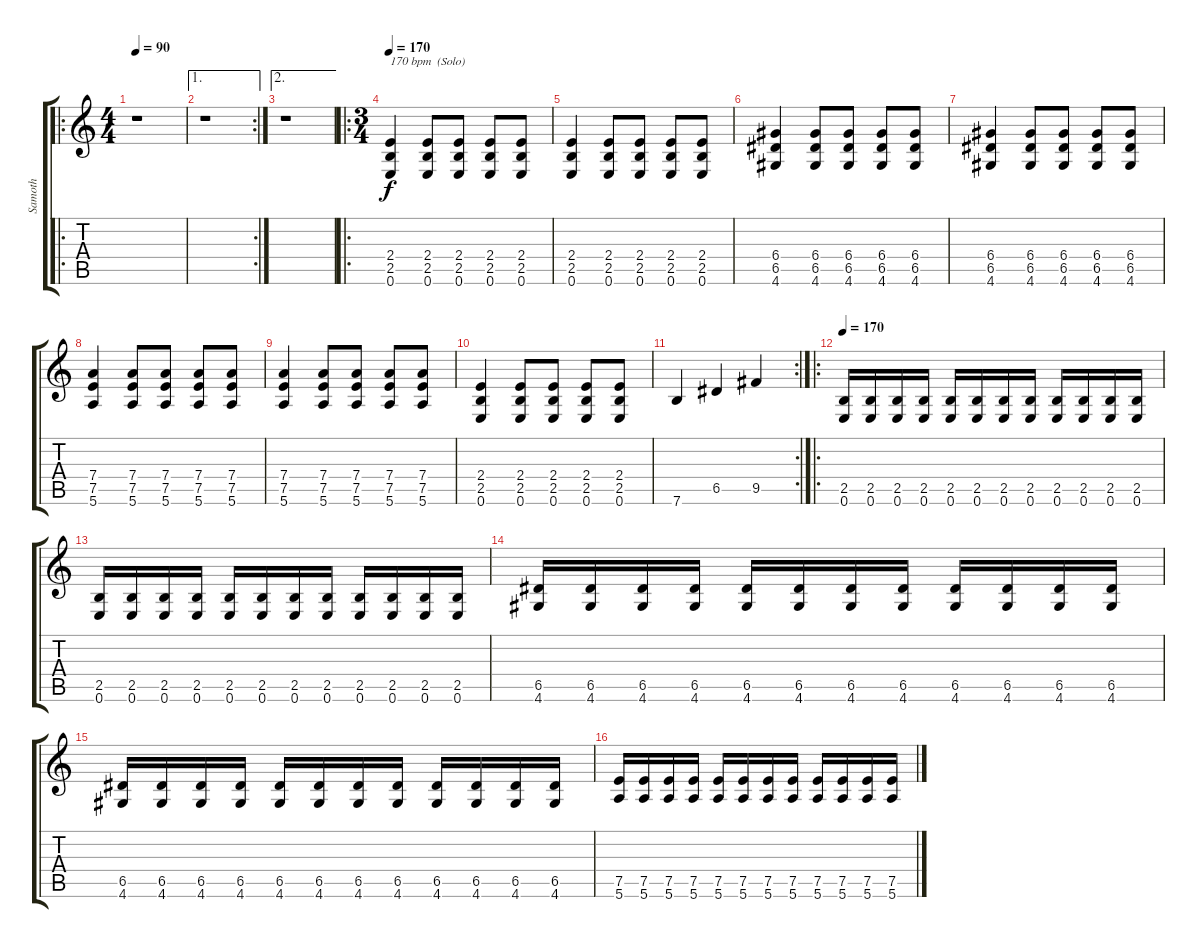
\track ("Samoth" "Samoth") {instrument distortionguitar}
\staff {score tabs}
\tuning (E4 B3 G3 D3 A2 E2) {hide}
\ro
\ts (4 4)
\tempo 90
\clef g2
\ks c
r.1{dy f} |
\ae 1
\rc 2
r.1 |
\ae 2
r.1 |
\ro
\ts (3 4)
\tempo 170
(2.4 2.5 0.6).4{txt "170 bpm  (Solo)" volume 13 balance 0} (2.4 2.5 0.6).8 (2.4 2.5 0.6).8 (2.4 2.5 0.6).8 (2.4 2.5 0.6).8 |
(2.4 2.5 0.6).4 (2.4 2.5 0.6).8 (2.4 2.5 0.6).8 (2.4 2.5 0.6).8 (2.4 2.5 0.6).8 |
(6.4 6.5 4.6).4 (6.4 6.5 4.6).8 (6.4 6.5 4.6).8 (6.4 6.5 4.6).8 (6.4 6.5 4.6).8 |
(6.4 6.5 4.6).4 (6.4 6.5 4.6).8 (6.4 6.5 4.6).8 (6.4 6.5 4.6).8 (6.4 6.5 4.6).8 |
(7.4 7.5 5.6).4 (7.4 7.5 5.6).8 (7.4 7.5 5.6).8 (7.4 7.5 5.6).8 (7.4 7.5 5.6).8 |
(7.4 7.5 5.6).4 (7.4 7.5 5.6).8 (7.4 7.5 5.6).8 (7.4 7.5 5.6).8 (7.4 7.5 5.6).8 |
(2.4 2.5 0.6).4 (2.4 2.5 0.6).8 (2.4 2.5 0.6).8 (2.4 2.5 0.6).8 (2.4 2.5 0.6).8 |
\rc 2
7.6.4 6.5.4 9.5.4 |
\ro
\tempo 170
(2.5 0.6).16 (2.5 0.6).16 (2.5 0.6).16 (2.5 0.6).16 (2.5 0.6).16 (2.5 0.6).16 (2.5 0.6).16 (2.5 0.6).16 (2.5 0.6).16 (2.5 0.6).16 (2.5 0.6).16 (2.5 0.6).16 |
(2.5 0.6).16 (2.5 0.6).16 (2.5 0.6).16 (2.5 0.6).16 (2.5 0.6).16 (2.5 0.6).16 (2.5 0.6).16 (2.5 0.6).16 (2.5 0.6).16 (2.5 0.6).16 (2.5 0.6).16 (2.5 0.6).16 |
(6.5 4.6).16 (6.5 4.6).16 (6.5 4.6).16 (6.5 4.6).16 (6.5 4.6).16 (6.5 4.6).16 (6.5 4.6).16 (6.5 4.6).16 (6.5 4.6).16 (6.5 4.6).16 (6.5 4.6).16 (6.5 4.6).16 |
(6.5 4.6).16 (6.5 4.6).16 (6.5 4.6).16 (6.5 4.6).16 (6.5 4.6).16 (6.5 4.6).16 (6.5 4.6).16 (6.5 4.6).16 (6.5 4.6).16 (6.5 4.6).16 (6.5 4.6).16 (6.5 4.6).16 |
(7.5 5.6).16 (7.5 5.6).16 (7.5 5.6).16 (7.5 5.6).16 (7.5 5.6).16 (7.5 5.6).16 (7.5 5.6).16 (7.5 5.6).16 (7.5 5.6).16 (7.5 5.6).16 (7.5 5.6).16 (7.5 5.6).16
